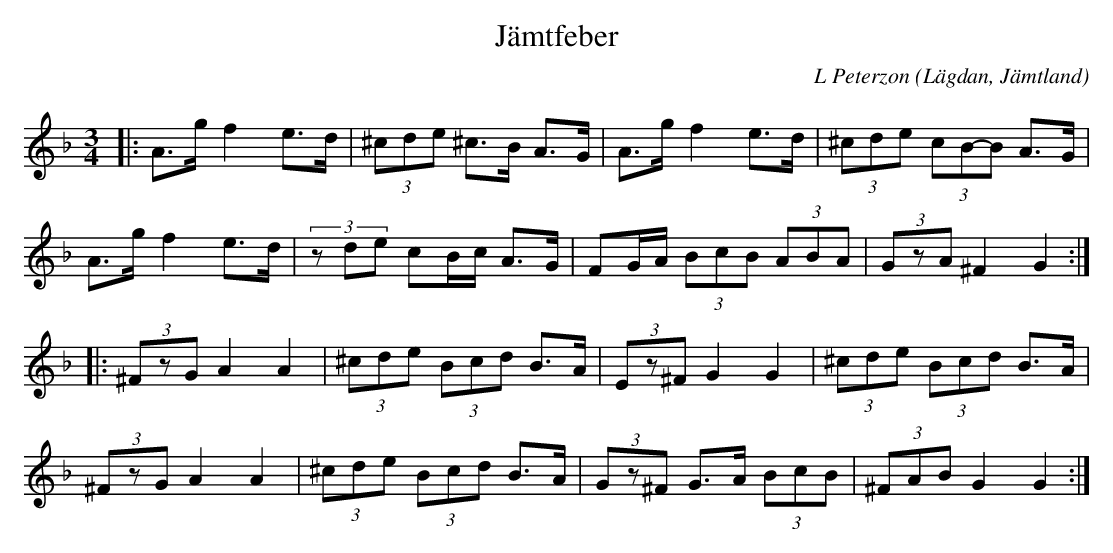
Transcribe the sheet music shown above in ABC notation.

X:1
T:Jämtfeber
C: L Peterzon
O:Lägdan, Jämtland
M:3/4
L:1/8
K:Dm
|: A>g f2 e>d|(3^cde ^c>B A>G|A>g f2 e>d|(3^cde (3cB-B A>G|
A>g f2 e>d|(3zde cB/c/ A>G|FG/A/ (3BcB (3ABA|(3GzA ^F2 G2:|
|:(3^FzG A2 A2|(3^cde (3Bcd B>A|(3Ez^F G2 G2|(3^cde (3Bcd B>A|
(3^FzG A2 A2|(3^cde (3Bcd B>A| (3Gz^F G>A (3BcB|(3^FAB G2 G2:|
